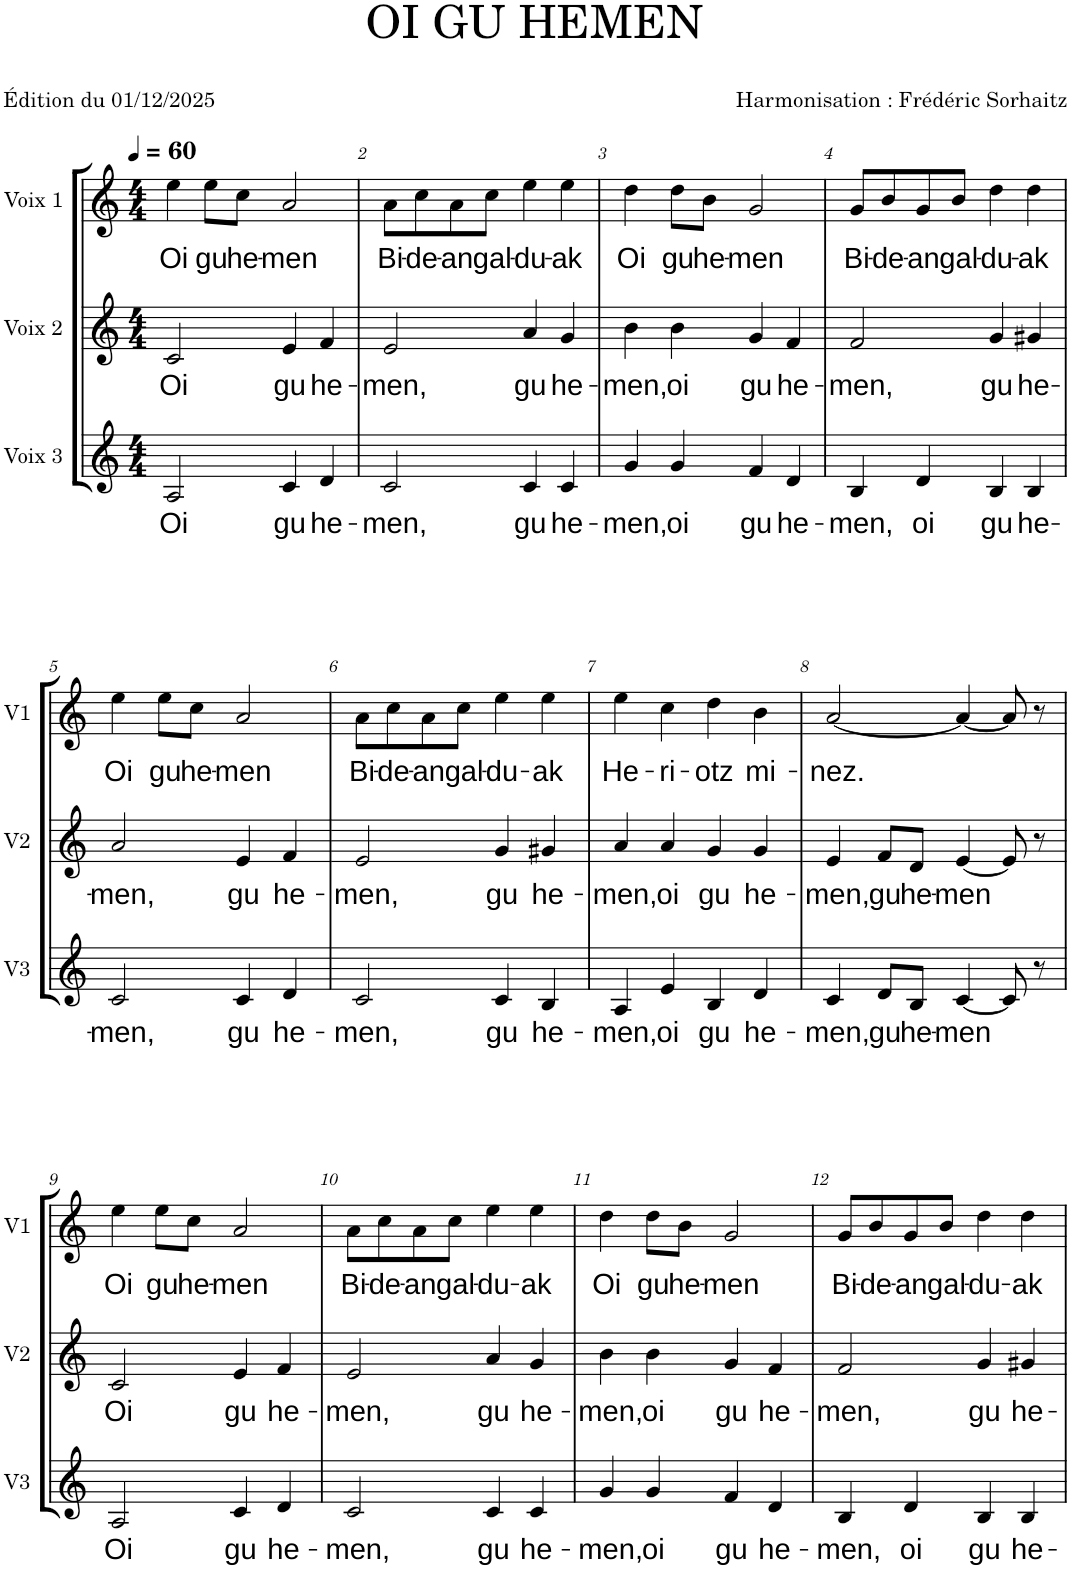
**kern	**text	**kern	**text	**kern	**text
*part3	*part3	*part2	*part2	*part1	*part1
*staff3	*staff3	*staff2	*staff2	*staff1	*staff1
*I"Voix 3	*	*I"Voix 2	*	*I"Voix 1	*
*I'V3	*	*I'V2	*	*I'V1	*
*clefG2	*	*clefG2	*	*clefG2	*
*k[]	*	*k[]	*	*k[]	*
*M4/4	*	*M4/4	*	*M4/4	*
*MM60	*	*MM60	*	*MM60	*
=1	=1	=1	=1	=1	=1
!	!LO:LY:b	!	!LO:LY:b	!	!LO:LY:b
2A/	Oi	2c/	Oi	4ee\	Oi
!	!	!	!	!	!LO:LY:b
.	.	.	.	8ee\L	gu
!	!	!	!	!	!LO:LY:b
.	.	.	.	8cc\J	he-
!	!LO:LY:b	!	!LO:LY:b	!	!LO:LY:b
4c/	gu	4e/	gu	2a/	-men
!	!LO:LY:b	!	!LO:LY:b	!	!
4d/	he-	4f/	he-	.	.
=2	=2	=2	=2	=2	=2
!	!LO:LY:b	!	!LO:LY:b	!	!LO:LY:b
2c/	-men,	2e/	-men,	8a\L	Bi-
!	!	!	!	!	!LO:LY:b
.	.	.	.	8cc\	-de-
!	!	!	!	!	!LO:LY:b
.	.	.	.	8a\	-an
!	!	!	!	!	!LO:LY:b
.	.	.	.	8cc\J	gal-
!	!LO:LY:b	!	!LO:LY:b	!	!LO:LY:b
4c/	gu	4a/	gu	4ee\	-du-
!	!LO:LY:b	!	!LO:LY:b	!	!LO:LY:b
4c/	he-	4g/	he-	4ee\	-ak
=3	=3	=3	=3	=3	=3
!	!LO:LY:b	!	!LO:LY:b	!	!LO:LY:b
4g/	-men,	4b\	-men,	4dd\	Oi
!	!LO:LY:b	!	!LO:LY:b	!	!LO:LY:b
4g/	oi	4b\	oi	8dd\L	gu
!	!	!	!	!	!LO:LY:b
.	.	.	.	8b\J	he-
!	!LO:LY:b	!	!LO:LY:b	!	!LO:LY:b
4f/	gu	4g/	gu	2g/	-men
!	!LO:LY:b	!	!LO:LY:b	!	!
4d/	he-	4f/	he-	.	.
=4	=4	=4	=4	=4	=4
!	!LO:LY:b	!	!LO:LY:b	!	!LO:LY:b
4B/	-men,	2f/	-men,	8g/L	Bi-
!	!	!	!	!	!LO:LY:b
.	.	.	.	8b/	-de-
!	!LO:LY:b	!	!	!	!LO:LY:b
4d/	oi	.	.	8g/	-an
!	!	!	!	!	!LO:LY:b
.	.	.	.	8b/J	gal-
!	!LO:LY:b	!	!LO:LY:b	!	!LO:LY:b
4B/	gu	4g/	gu	4dd\	-du-
!	!LO:LY:b	!	!LO:LY:b	!	!LO:LY:b
4B/	he-	4g#X/	he-	4dd\	-ak
!!LO:LB:g=z
=5	=5	=5	=5	=5	=5
!	!LO:LY:b	!	!LO:LY:b	!	!LO:LY:b
2c/	-men,	2a/	-men,	4ee\	Oi
!	!	!	!	!	!LO:LY:b
.	.	.	.	8ee\L	gu
!	!	!	!	!	!LO:LY:b
.	.	.	.	8cc\J	he-
!	!LO:LY:b	!	!LO:LY:b	!	!LO:LY:b
4c/	gu	4e/	gu	2a/	-men
!	!LO:LY:b	!	!LO:LY:b	!	!
4d/	he-	4f/	he-	.	.
=6	=6	=6	=6	=6	=6
!	!LO:LY:b	!	!LO:LY:b	!	!LO:LY:b
2c/	-men,	2e/	-men,	8a\L	Bi-
!	!	!	!	!	!LO:LY:b
.	.	.	.	8cc\	-de-
!	!	!	!	!	!LO:LY:b
.	.	.	.	8a\	-an
!	!	!	!	!	!LO:LY:b
.	.	.	.	8cc\J	gal-
!	!LO:LY:b	!	!LO:LY:b	!	!LO:LY:b
4c/	gu	4g/	gu	4ee\	-du-
!	!LO:LY:b	!	!LO:LY:b	!	!LO:LY:b
4B/	he-	4g#X/	he-	4ee\	-ak
=7	=7	=7	=7	=7	=7
!	!LO:LY:b	!	!LO:LY:b	!	!LO:LY:b
4A/	-men,	4a/	-men,	4ee\	He-
!	!LO:LY:b	!	!LO:LY:b	!	!LO:LY:b
4e/	oi	4a/	oi	4cc\	-ri-
!	!LO:LY:b	!	!LO:LY:b	!	!LO:LY:b
4B/	gu	4g/	gu	4dd\	-otz
!	!LO:LY:b	!	!LO:LY:b	!	!LO:LY:b
4d/	he-	4g/	he-	4b\	mi-
=8	=8	=8	=8	=8	=8
!	!LO:LY:b	!	!LO:LY:b	!	!LO:LY:b
4c/	-men,	4e/	-men,	[2a/	-nez.
!	!LO:LY:b	!	!LO:LY:b	!	!
8d/L	gu	8f/L	gu	.	.
!	!LO:LY:b	!	!LO:LY:b	!	!
8B/J	he-	8d/J	he-	.	.
!	!LO:LY:b	!	!LO:LY:b	!	!
[4c/	-men	[4e/	-men	4a/_	.
8c/]	.	8e/]	.	8a/]	.
8r	.	8r	.	8r	.
!!LO:LB:g=z
=9	=9	=9	=9	=9	=9
!	!LO:LY:b	!	!LO:LY:b	!	!LO:LY:b
2A/	Oi	2c/	Oi	4ee\	Oi
!	!	!	!	!	!LO:LY:b
.	.	.	.	8ee\L	gu
!	!	!	!	!	!LO:LY:b
.	.	.	.	8cc\J	he-
!	!LO:LY:b	!	!LO:LY:b	!	!LO:LY:b
4c/	gu	4e/	gu	2a/	-men
!	!LO:LY:b	!	!LO:LY:b	!	!
4d/	he-	4f/	he-	.	.
=10	=10	=10	=10	=10	=10
!	!LO:LY:b	!	!LO:LY:b	!	!LO:LY:b
2c/	-men,	2e/	-men,	8a\L	Bi-
!	!	!	!	!	!LO:LY:b
.	.	.	.	8cc\	-de-
!	!	!	!	!	!LO:LY:b
.	.	.	.	8a\	-an
!	!	!	!	!	!LO:LY:b
.	.	.	.	8cc\J	gal-
!	!LO:LY:b	!	!LO:LY:b	!	!LO:LY:b
4c/	gu	4a/	gu	4ee\	-du-
!	!LO:LY:b	!	!LO:LY:b	!	!LO:LY:b
4c/	he-	4g/	he-	4ee\	-ak
=11	=11	=11	=11	=11	=11
!	!LO:LY:b	!	!LO:LY:b	!	!LO:LY:b
4g/	-men,	4b\	-men,	4dd\	Oi
!	!LO:LY:b	!	!LO:LY:b	!	!LO:LY:b
4g/	oi	4b\	oi	8dd\L	gu
!	!	!	!	!	!LO:LY:b
.	.	.	.	8b\J	he-
!	!LO:LY:b	!	!LO:LY:b	!	!LO:LY:b
4f/	gu	4g/	gu	2g/	-men
!	!LO:LY:b	!	!LO:LY:b	!	!
4d/	he-	4f/	he-	.	.
=12	=12	=12	=12	=12	=12
!	!LO:LY:b	!	!LO:LY:b	!	!LO:LY:b
4B/	-men,	2f/	-men,	8g/L	Bi-
!	!	!	!	!	!LO:LY:b
.	.	.	.	8b/	-de-
!	!LO:LY:b	!	!	!	!LO:LY:b
4d/	oi	.	.	8g/	-an
!	!	!	!	!	!LO:LY:b
.	.	.	.	8b/J	gal-
!	!LO:LY:b	!	!LO:LY:b	!	!LO:LY:b
4B/	gu	4g/	gu	4dd\	-du-
!	!LO:LY:b	!	!LO:LY:b	!	!LO:LY:b
4B/	he-	4g#X/	he-	4dd\	-ak
=	=	=	=	=	=
*-	*-	*-	*-	*-	*-
